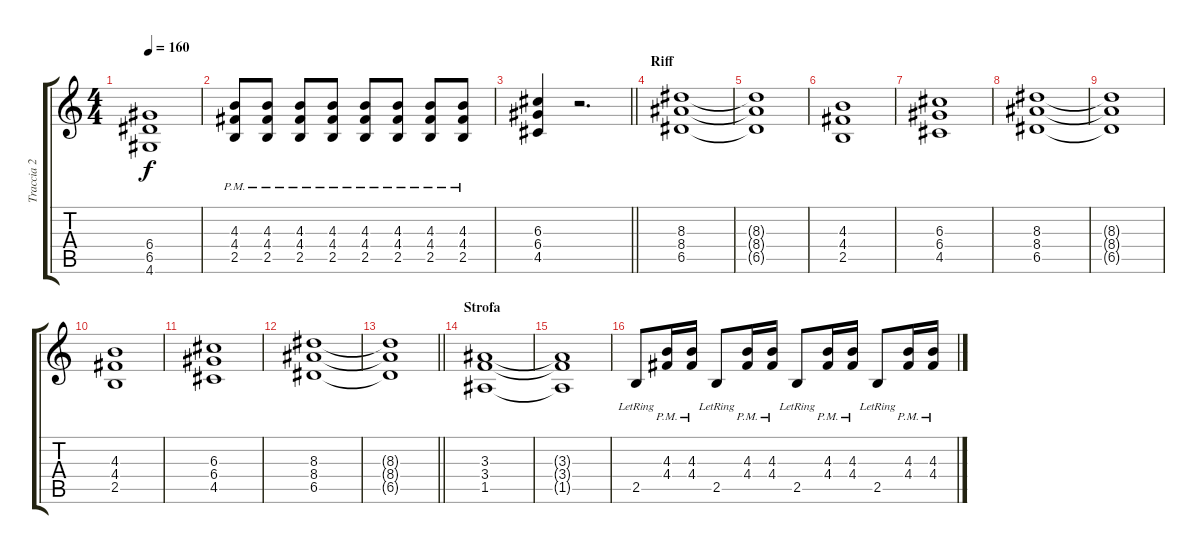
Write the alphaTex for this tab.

\track ("Traccia 2" "Traccia 2") {instrument distortionguitar}
\staff {score tabs}
\tuning (E4 B3 G3 D3 A2 E2) {hide}
\ts (4 4)
\tempo 160
\clef g2
\ks c
(6.4{t} 6.5{t} 4.6{t}).1{dy f} |
(4.3{pm} 4.4{pm} 2.5{pm}).8 (4.3{pm} 4.4{pm} 2.5{pm}).8 (4.3{pm} 4.4{pm} 2.5{pm}).8 (4.3{pm} 4.4{pm} 2.5{pm}).8 (4.3{pm} 4.4{pm} 2.5{pm}).8 (4.3{pm} 4.4{pm} 2.5{pm}).8 (4.3{pm} 4.4{pm} 2.5{pm}).8 (4.3{pm} 4.4{pm} 2.5{pm}).8 |
\barLineRight lightlight
(6.3 6.4 4.5).4 r.2{d} |
\section ("" "Riff")
(8.3 8.4 6.5).1 |
(8.3{t} 8.4{t} 6.5{t}).1 |
(4.3 4.4 2.5).1 |
(6.3 6.4 4.5).1 |
(8.3 8.4 6.5).1 |
(8.3{t} 8.4{t} 6.5{t}).1 |
(4.3 4.4 2.5).1 |
(6.3 6.4 4.5).1 |
(8.3 8.4 6.5).1 |
\barLineRight lightlight
(8.3{t} 8.4{t} 6.5{t}).1 |
\section ("" "Strofa")
(3.3 3.4 1.5).1 |
(3.3{t} 3.4{t} 1.5{t}).1 |
2.5{lr}.8 (4.3{pm} 4.4{pm}).16 (4.3{pm} 4.4{pm}).16 2.5{lr}.8 (4.3{pm} 4.4{pm}).16 (4.3{pm} 4.4{pm}).16 2.5{lr}.8 (4.3{pm} 4.4{pm}).16 (4.3{pm} 4.4{pm}).16 2.5{lr}.8 (4.3{pm} 4.4{pm}).16 (4.3{pm} 4.4{pm}).16
